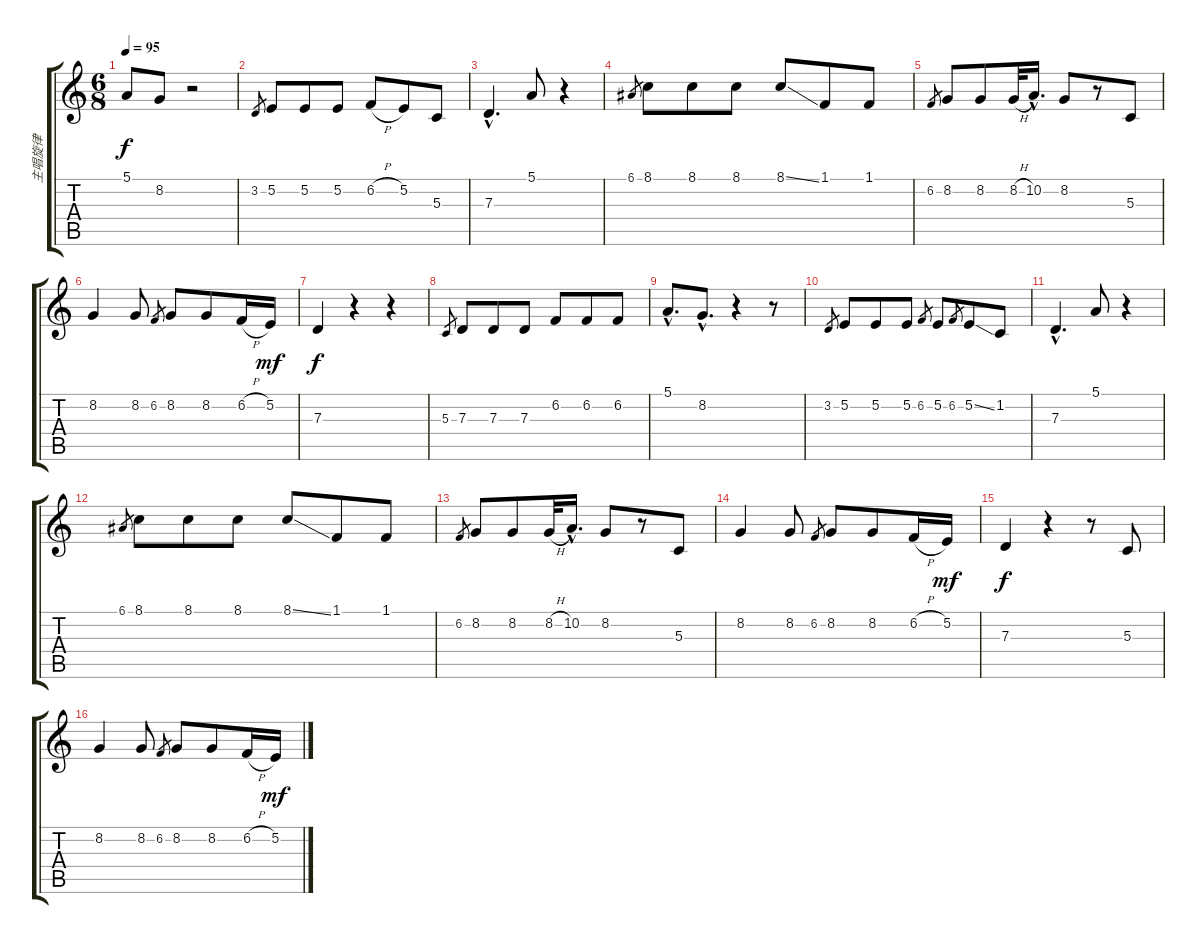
\track ("主唱旋律" "主唱旋律") {instrument harmonica}
\staff {score tabs}
\tuning (E4 B3 G3 D3 A2 E2) {hide}
\ts (6 8)
\tempo 95
\clef g2
\ks c
5.1.8{dy f} 8.2.8 r.2 |
3.2.8{gr} 5.2.8 5.2.8 5.2.8 6.2{h}.8 5.2.8 5.3.8 |
7.3{hac}.4{d} 5.1.8 r.4 |
6.1.8{gr} 8.1.8 8.1.8 8.1.8 8.1{ss}.8 1.1.8 1.1.8 |
6.2.8{gr} 8.2.8 8.2.8 8.2{h}.32 10.2{hac}.16{d} 8.2.8 r.8 5.3.8 |
8.2.4 8.2.8 6.2.8{gr} 8.2.8 8.2.8 6.2{h}.16 5.2.16{dy mf} |
7.3.4{dy f} r.4 r.4 |
5.3.8{gr} 7.3.8 7.3.8 7.3.8 6.2.8 6.2.8 6.2.8 |
5.1{hac}.8{d} 8.2{hac}.8{d} r.4 r.8 |
3.2.8{gr} 5.2.8 5.2.8 5.2.8 6.2.8{gr} 5.2.8 6.2.8{gr} 5.2{ss}.8 1.2.8 |
7.3{hac}.4{d} 5.1.8 r.4 |
6.1.8{gr} 8.1.8 8.1.8 8.1.8 8.1{ss}.8 1.1.8 1.1.8 |
6.2.8{gr} 8.2.8 8.2.8 8.2{h}.32 10.2{hac}.16{d} 8.2.8 r.8 5.3.8 |
8.2.4 8.2.8 6.2.8{gr} 8.2.8 8.2.8 6.2{h}.16 5.2.16{dy mf} |
7.3.4{dy f} r.4 r.8 5.3.8 |
8.2.4 8.2.8 6.2.8{gr} 8.2.8 8.2.8 6.2{h}.16 5.2.16{dy mf}
